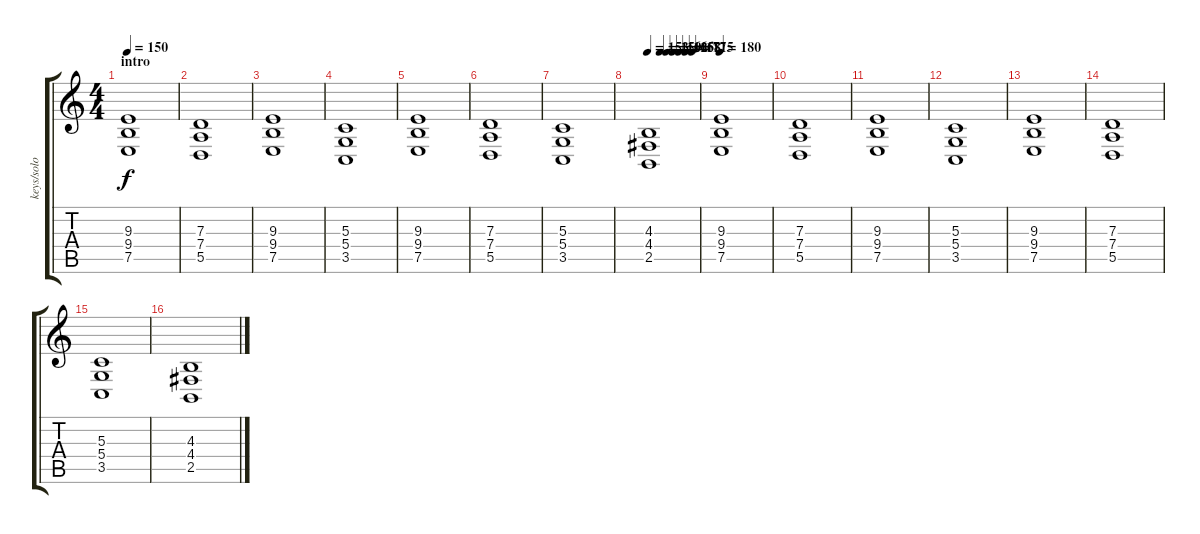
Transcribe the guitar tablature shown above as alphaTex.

\track ("keys/solo guit" "keys/solo ") {instrument churchorgan}
\staff {score tabs}
\tuning (E4 B3 G3 D3 A2 E2) {hide}
\ts (4 4)
\section ("" "intro")
\tempo 150
\clef g2
\ks c
(9.3 9.4 7.5).1{dy f instrument churchorgan} |
(7.3 7.4 5.5).1 |
(9.3 9.4 7.5).1 |
(5.3 5.4 3.5).1 |
(9.3 9.4 7.5).1 |
(7.3 7.4 5.5).1 |
(5.3 5.4 3.5).1 |
\tempo 153
\tempo (159 0.25)
\tempo (162 0.375)
\tempo (165 0.5)
\tempo (168 0.625)
\tempo (171 0.75)
\tempo (175 0.875)
(4.3 4.4 2.5).1 |
\tempo 180
(9.3 9.4 7.5).1 |
(7.3 7.4 5.5).1 |
(9.3 9.4 7.5).1 |
(5.3 5.4 3.5).1 |
(9.3 9.4 7.5).1 |
(7.3 7.4 5.5).1 |
(5.3 5.4 3.5).1 |
(4.3 4.4 2.5).1
